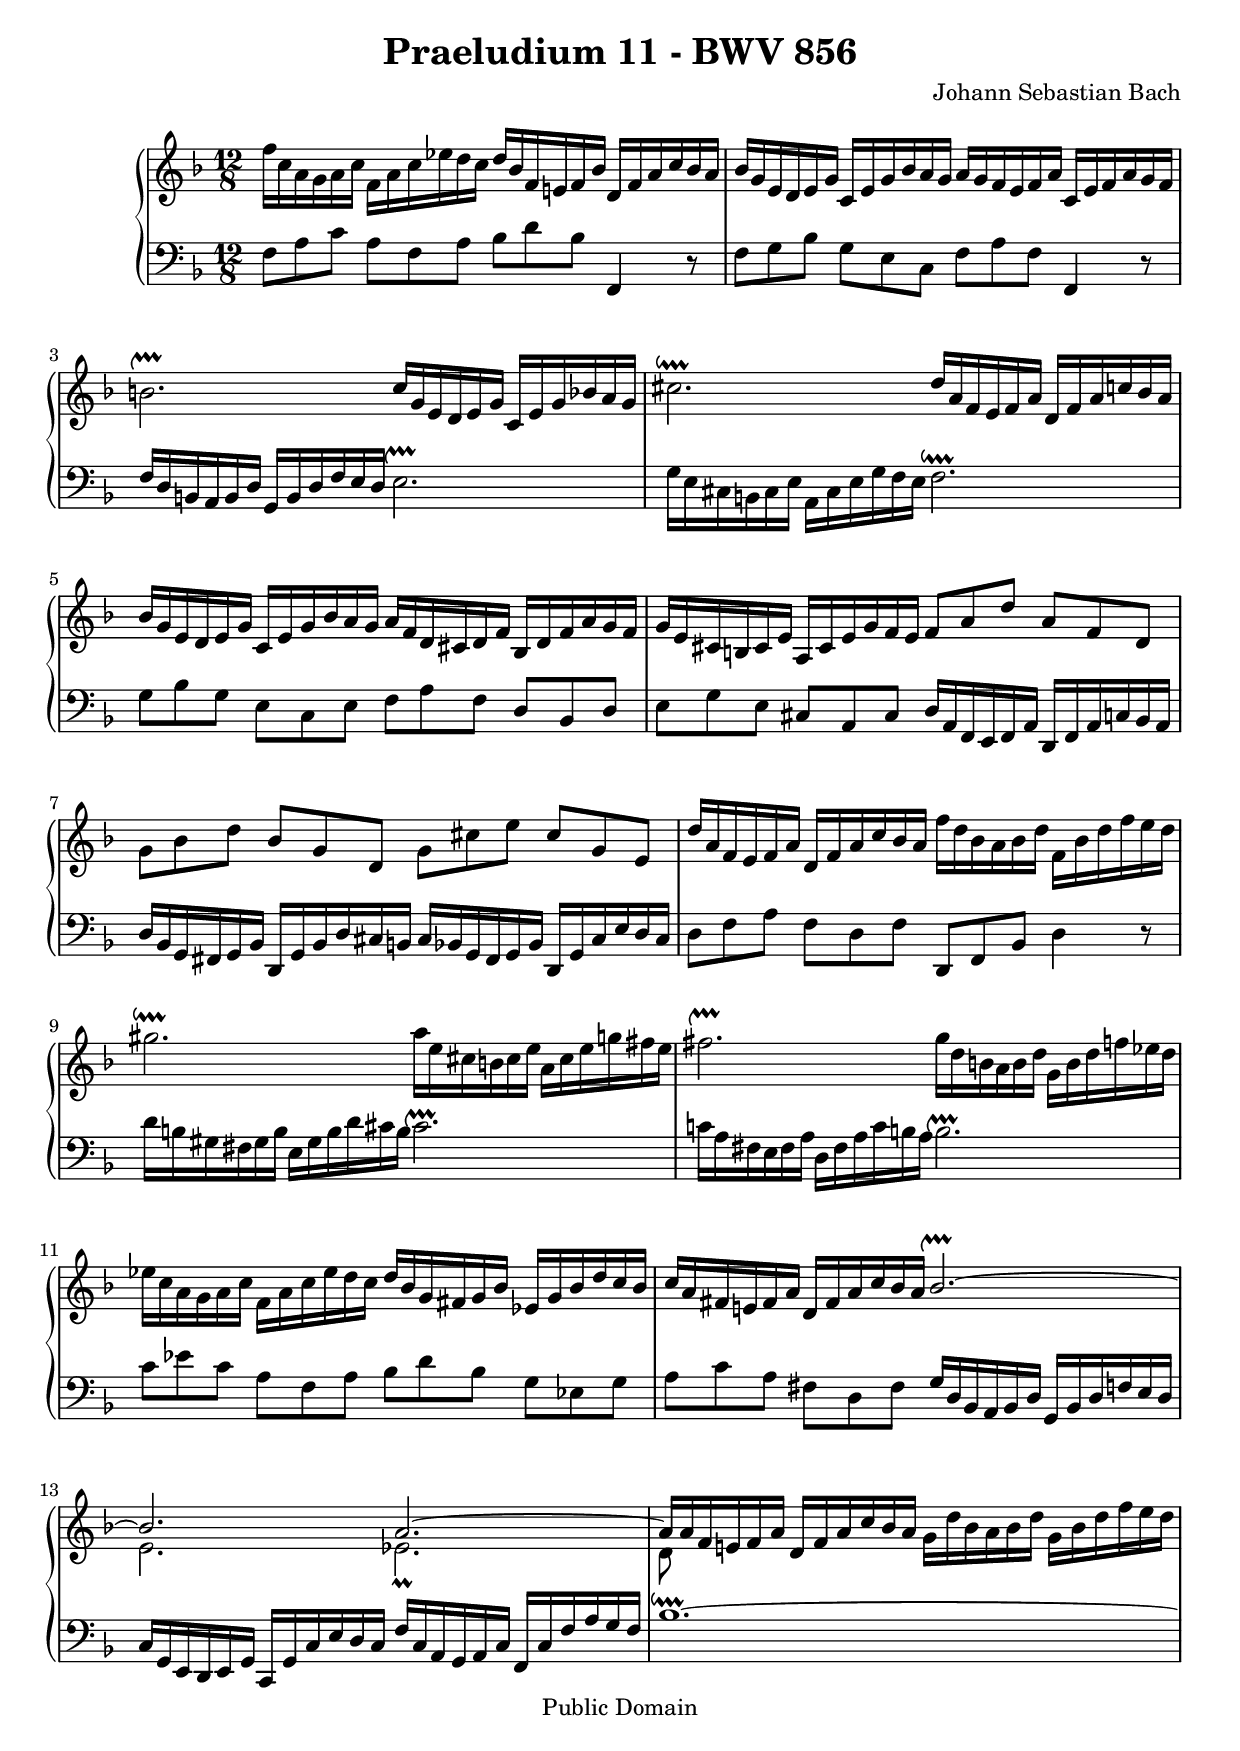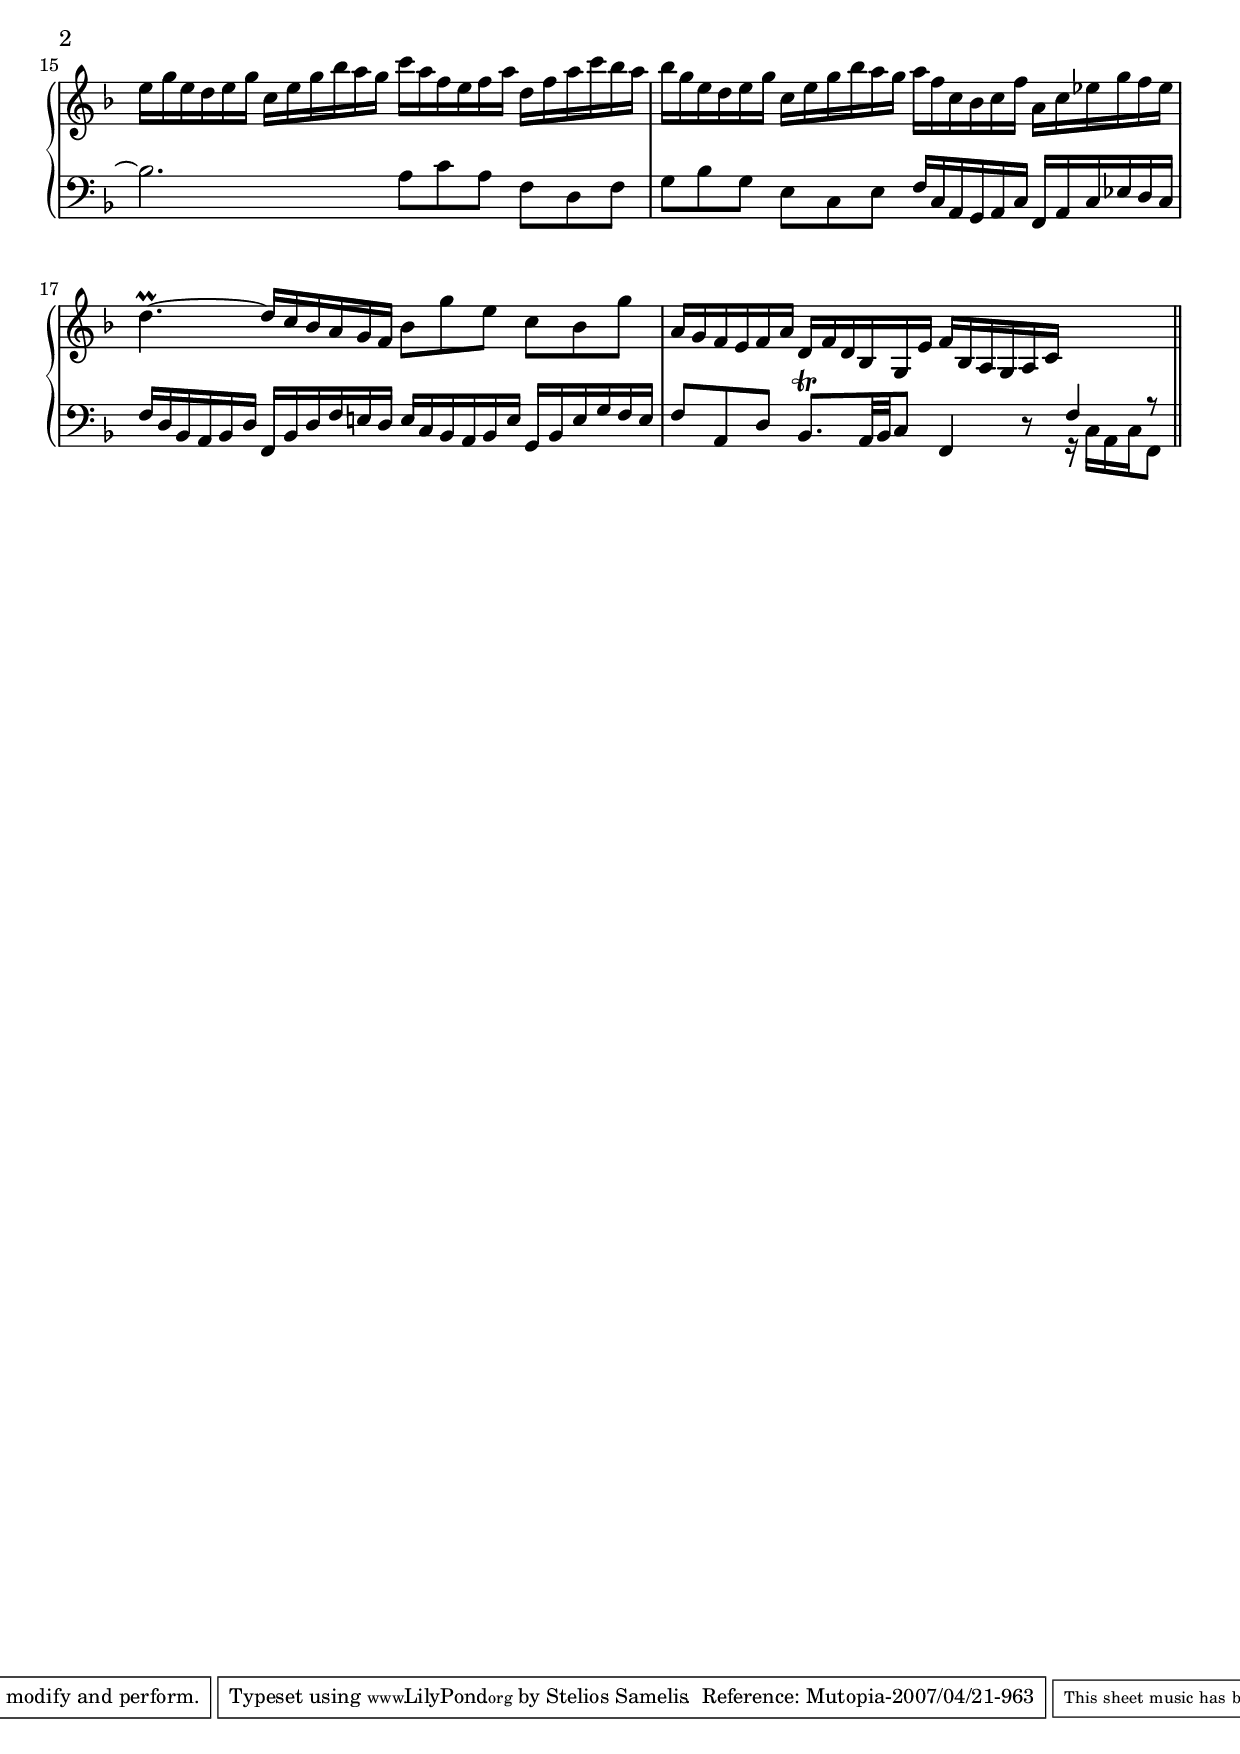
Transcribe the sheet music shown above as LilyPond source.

\version "2.10.3"

\header {
  title = "Praeludium 11 - BWV 856"
  composer = "Johann Sebastian Bach"
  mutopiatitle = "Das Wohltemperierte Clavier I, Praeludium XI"
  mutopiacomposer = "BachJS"
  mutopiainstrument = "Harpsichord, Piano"
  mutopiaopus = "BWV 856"
  date = "18th Century"
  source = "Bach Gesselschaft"
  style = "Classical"
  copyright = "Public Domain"
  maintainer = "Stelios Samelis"
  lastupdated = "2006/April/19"
  version = "2.10.3"
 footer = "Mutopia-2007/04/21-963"
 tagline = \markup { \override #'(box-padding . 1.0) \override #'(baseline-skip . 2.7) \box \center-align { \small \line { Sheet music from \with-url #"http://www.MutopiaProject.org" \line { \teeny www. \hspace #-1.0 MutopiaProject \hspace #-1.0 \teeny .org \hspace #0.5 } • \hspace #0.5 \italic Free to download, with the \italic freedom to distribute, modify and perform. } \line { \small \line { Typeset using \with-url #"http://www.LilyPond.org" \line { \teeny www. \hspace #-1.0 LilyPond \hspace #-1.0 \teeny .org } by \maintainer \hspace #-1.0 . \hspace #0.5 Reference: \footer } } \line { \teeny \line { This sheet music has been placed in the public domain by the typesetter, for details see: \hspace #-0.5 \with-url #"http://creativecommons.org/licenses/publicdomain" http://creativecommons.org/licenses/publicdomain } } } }
}

\score {

 \context GrandStaff
 <<
 \context Staff = "up" {
 \clef treble
 \key f \major
 \time 12/8
 \override Score.MetronomeMark #'transparent = ##t
 \tempo 4 = 104
 f''16 c'' a' g' a' c'' f' a' c'' ees'' d'' c'' d'' bes' f' e'! f' bes' d' f' a' c'' bes' a'
 bes'16 g' e' d' e' g' c' e' g' bes' a' g' a' g' f' e' f' a' c' e' f' a' g' f'
 b'2.^\upprall c''16 g' e' d' e' g' c' e' g' bes' a' g' cis''2.^\downprall d''16 a' f' e' f' a' d' f' a' c'' bes' a'
 bes'16 g' e' d' e' g' c' e' g' bes' a' g' a' f' d' cis' d' f' bes d' f' a' g' f'
 g'16 e' cis' b cis' e' a cis' e' g' f' e' f'8 a' d'' a' f' d' g' bes' d'' bes' g' d' g' cis'' e'' cis'' g' e'
 d''16 a' f' e' f' a' d' f' a' c'' bes' a' f'' d'' bes' a' bes' d'' f' bes' d'' f'' e'' d''
 gis''2.^\downprall a''16 e'' cis'' b' cis'' e'' a' cis'' e'' g''! fis'' e''
 fis''2.^\upprall g''16 d'' b' a' b' d'' g' b' d'' f'' ees'' d''
 ees''16 c'' a' g' a' c'' f' a' c'' ees'' d'' c'' d'' bes' g' fis' g' bes' ees' g' bes' d'' c'' bes'
 c'' a' fis' e'! fis' a' d' fis' a' c'' bes' a'
 << { bes'2.^\upprall~ bes'2. a'2.~ a'16 a' f' e'! f' a' } \\ { s2. e'2. ees'2._\prall d'8 s4 } >>
 d'16 f' a' c'' bes' a' g' d'' bes' a' bes' d'' g' bes' d'' f'' e'' d''
 e'' g'' e'' d'' e'' g'' c'' e'' g'' bes'' a'' g'' c''' a'' f'' e'' f'' a'' d'' f'' a'' c''' bes'' a''
 bes'' g'' e'' d'' e'' g'' c'' e'' g'' bes'' a'' g'' a'' f'' c'' bes' c'' f'' a' c'' ees'' g'' f'' ees''
 d''4.^\prall~ d''16 c'' bes' a' g' f' bes'8 g'' e'' c'' bes' g''
 a'16 g' f' e' f' a' d' f' d' bes g e' f' bes a g a c' s4. \bar "||"
}

 \context Staff = "down" {
 \clef bass
 \key f \major
 \time 12/8
 f8 a c' a f a bes d' bes f,4 r8 f8 g bes g e c f a f f,4 r8
 f16 d b, a, b, d g, b, d f e d e2.^\upprall g16 e cis b, cis e a, cis e g f e f2.^\downprall g8 bes g e c e f a f d bes, d
 e8 g e cis a, cis d16 a, f, e, f, a, d, f, a, c bes, a,
 d bes, g, fis, g, bes, d, g, bes, d cis b, cis bes, g, fis, g, bes, d, g, cis e d cis d8 f a f d f d, f, bes, d4 r8
 d'16 b gis fis gis b e gis b d' cis' b cis'2.^\upprall c'!16 a fis e fis a d fis a c' b a b2.^\upprall
 c'8 ees' c' a f a bes d' bes g ees g a c' a fis d fis g16 d bes, a, bes, d g, bes, d f e d
 c16 g, e, d, e, g, c, g, c e d c f c a, g, a, c f, c f a g f
 bes1.^\downprall~ bes2. a8 c' a f d f g bes g e c e f16 c a, g, a, c f, a, c ees d c
 f16 d bes, a, bes, d f, bes, d f e! d e c bes, a, bes, e g, bes, e g f e
 f8 a, d bes,8.^\trill a,32 bes, c8 f,4 r8 << { f4 a8\rest } \\ { g,16\rest c a, c f,8 } >> \bar "||"
}
>>

 \layout { }

 \midi { }

}
